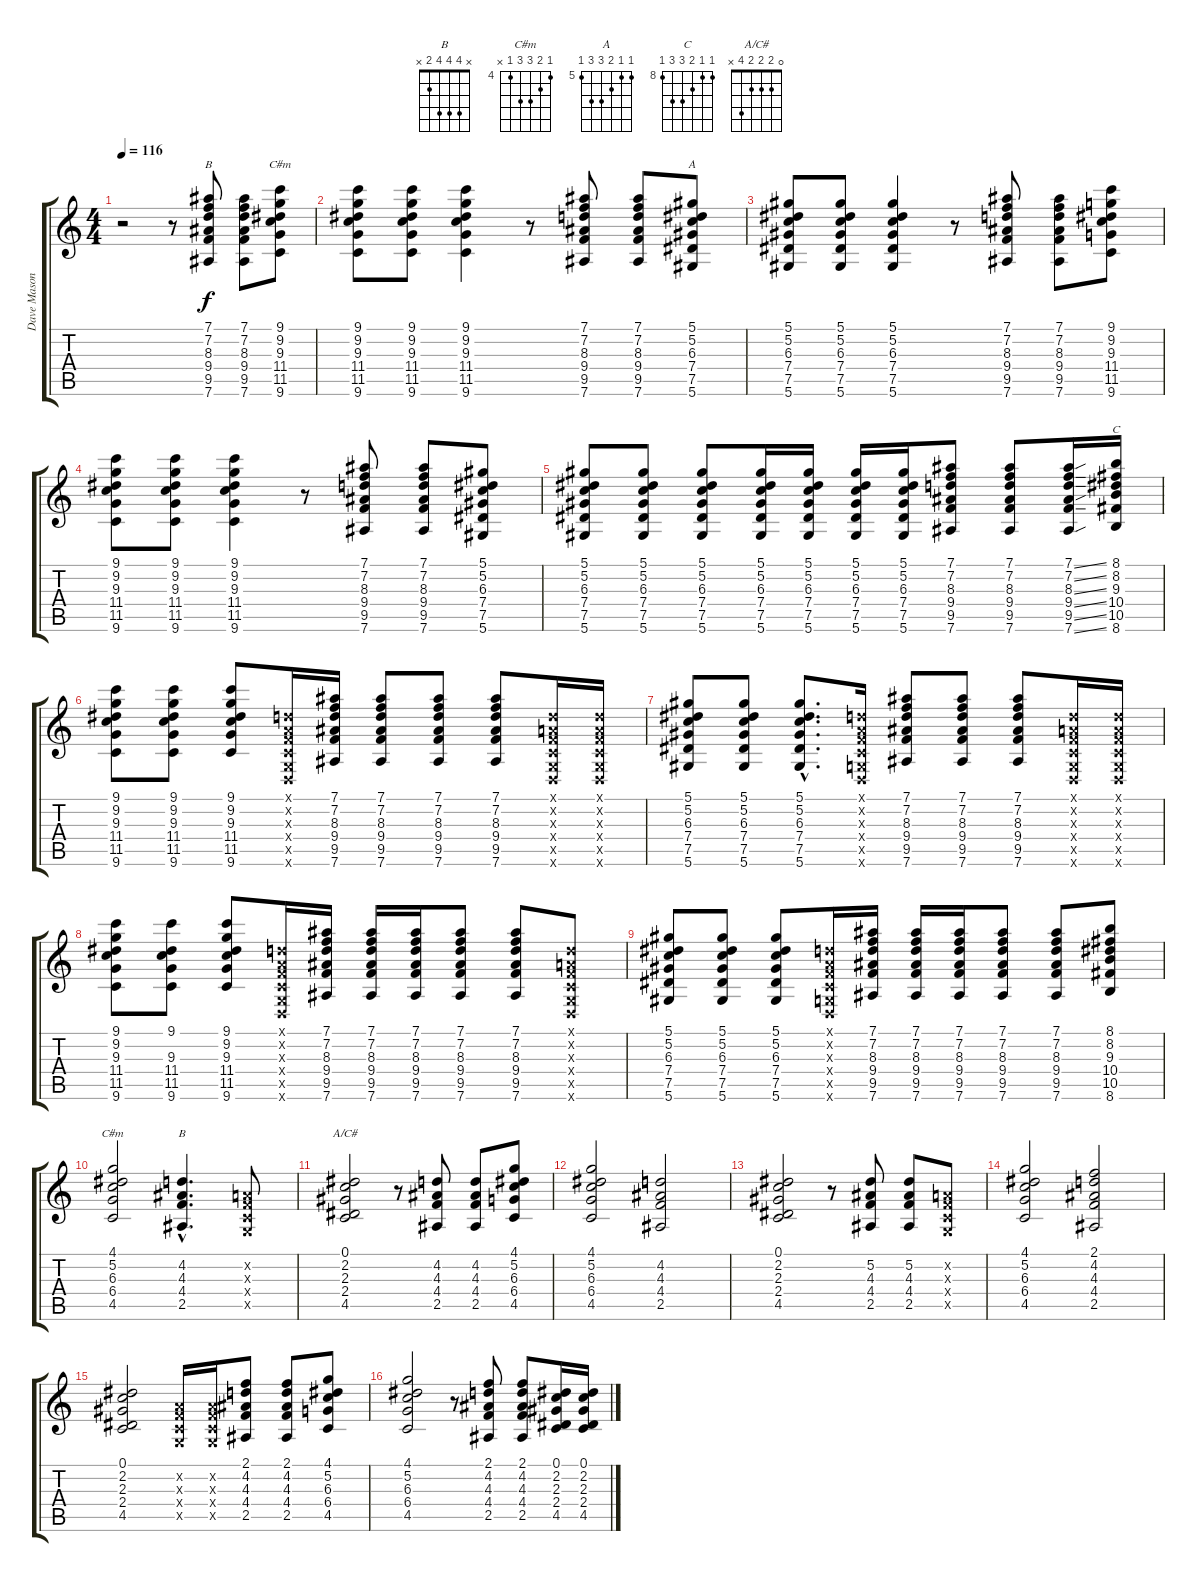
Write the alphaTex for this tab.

\track ("Dave Mason" "Dave Mason") {instrument acousticguitarsteel}
\staff {score tabs}
\tuning (Eb4 Bb3 Gb3 Db3 Ab2 Eb2) {hide}
\chord ("B" 7 7 8 9 9 7) {firstfret 7}
\chord ("C#m" 9 9 9 11 11 9) {firstfret 9}
\chord ("A" 5 5 6 7 7 5) {firstfret 5}
\chord ("C" 8 8 9 10 10 8) {firstfret 8}
\chord ("C#m" 4 5 6 6 4 x) {firstfret 4}
\chord ("B" x 4 4 4 2 x)
\chord ("A/C#" 0 2 2 2 4 x)
\ts (4 4)
\tempo 116
\clef g2
\ks c
r.2{dy f instrument acousticguitarsteel} r.8 (7.1 7.2 8.3 9.4 9.5 7.6).8{ch "B"} (7.1 7.2 8.3 9.4 9.5 7.6).8 (9.1 9.2 9.3 11.4 11.5 9.6).8{ch "C#m"} |
(9.1 9.2 9.3 11.4 11.5 9.6).8 (9.1 9.2 9.3 11.4 11.5 9.6).8 (9.1 9.2 9.3 11.4 11.5 9.6).4 r.8 (7.1 7.2 8.3 9.4 9.5 7.6).8 (7.1 7.2 8.3 9.4 9.5 7.6).8 (5.1 5.2 6.3 7.4 7.5 5.6).8{ch "A"} |
(5.1 5.2 6.3 7.4 7.5 5.6).8 (5.1 5.2 6.3 7.4 7.5 5.6).8 (5.1 5.2 6.3 7.4 7.5 5.6).4 r.8 (7.1 7.2 8.3 9.4 9.5 7.6).8 (7.1 7.2 8.3 9.4 9.5 7.6).8 (9.1 9.2 9.3 11.4 11.5 9.6).8 |
(9.1 9.2 9.3 11.4 11.5 9.6).8 (9.1 9.2 9.3 11.4 11.5 9.6).8 (9.1 9.2 9.3 11.4 11.5 9.6).4 r.8 (7.1 7.2 8.3 9.4 9.5 7.6).8 (7.1 7.2 8.3 9.4 9.5 7.6).8 (5.1 5.2 6.3 7.4 7.5 5.6).8 |
(5.1 5.2 6.3 7.4 7.5 5.6).8 (5.1 5.2 6.3 7.4 7.5 5.6).8 (5.1 5.2 6.3 7.4 7.5 5.6).8 (5.1 5.2 6.3 7.4 7.5 5.6).16 (5.1 5.2 6.3 7.4 7.5 5.6).16 (5.1 5.2 6.3 7.4 7.5 5.6).16 (5.1 5.2 6.3 7.4 7.5 5.6).16 (7.1 7.2 8.3 9.4 9.5 7.6).8 (7.1 7.2 8.3 9.4 9.5 7.6).8 (7.1{ss} 7.2{ss} 8.3{ss} 9.4{ss} 9.5{ss} 7.6{ss}).16 (8.1 8.2 9.3 10.4 10.5 8.6).16{ch "C"} |
(9.1 9.2 9.3 11.4 11.5 9.6).8 (9.1 9.2 9.3 11.4 11.5 9.6).8 (9.1 9.2 9.3 11.4 11.5 9.6).8 (-1.1{x} -1.2{x} -1.3{x} -1.4{x} -1.5{x} -1.6{x}).16 (7.1 7.2 8.3 9.4 9.5 7.6).16 (7.1 7.2 8.3 9.4 9.5 7.6).8 (7.1 7.2 8.3 9.4 9.5 7.6).8 (7.1 7.2 8.3 9.4 9.5 7.6).8 (-1.1{x} -1.2{x} -1.3{x} -1.4{x} -1.5{x} -1.6{x}).16 (-1.1{x} -1.2{x} -1.3{x} -1.4{x} -1.5{x} -1.6{x}).16 |
(5.1 5.2 6.3 7.4 7.5 5.6).8 (5.1 5.2 6.3 7.4 7.5 5.6).8 (5.1{hac} 5.2{hac} 6.3{hac} 7.4{hac} 7.5{hac} 5.6{hac}).8{d} (-1.1{x} -1.2{x} -1.3{x} -1.4{x} -1.5{x} -1.6{x}).16 (7.1 7.2 8.3 9.4 9.5 7.6).8 (7.1 7.2 8.3 9.4 9.5 7.6).8 (7.1 7.2 8.3 9.4 9.5 7.6).8 (-1.1{x} -1.2{x} -1.3{x} -1.4{x} -1.5{x} -1.6{x}).16 (-1.1{x} -1.2{x} -1.3{x} -1.4{x} -1.5{x} -1.6{x}).16 |
(9.1 9.2 9.3 11.4 11.5 9.6).8 (9.1 9.3 11.4 11.5 9.6).8 (9.1 9.2 9.3 11.4 11.5 9.6).8 (-1.1{x} -1.2{x} -1.3{x} -1.4{x} -1.5{x} -1.6{x}).16 (7.1 7.2 8.3 9.4 9.5 7.6).16 (7.1 7.2 8.3 9.4 9.5 7.6).16 (7.1 7.2 8.3 9.4 9.5 7.6).16 (7.1 7.2 8.3 9.4 9.5 7.6).8 (7.1 7.2 8.3 9.4 9.5 7.6).8 (-1.1{x} -1.2{x} -1.3{x} -1.4{x} -1.5{x} -1.6{x}).8 |
(5.1 5.2 6.3 7.4 7.5 5.6).8 (5.1 5.2 6.3 7.4 7.5 5.6).8 (5.1 5.2 6.3 7.4 7.5 5.6).8 (-1.1{x} -1.2{x} -1.3{x} -1.4{x} -1.5{x} -1.6{x}).16 (7.1 7.2 8.3 9.4 9.5 7.6).16 (7.1 7.2 8.3 9.4 9.5 7.6).16 (7.1 7.2 8.3 9.4 9.5 7.6).16 (7.1 7.2 8.3 9.4 9.5 7.6).8 (7.1 7.2 8.3 9.4 9.5 7.6).8 (8.1 8.2 9.3 10.4 10.5 8.6).8 |
(4.1 5.2 6.3 6.4 4.5).2{ch "C#m"} (4.2{hac} 4.3{hac} 4.4{hac} 2.5{hac}).4{d ch "B"} (-1.2{x} -1.3{x} -1.4{x} -1.5{x}).8 |
(0.1 2.2 2.3 2.4 4.5).2{ch "A/C#"} r.8 (4.2 4.3 4.4 2.5).8 (4.2 4.3 4.4 2.5).8 (4.1 5.2 6.3 6.4 4.5).8 |
(4.1 5.2 6.3 6.4 4.5).2 (4.2 4.3 4.4 2.5).2 |
(0.1 2.2 2.3 2.4 4.5).2 r.8 (5.2 4.3 4.4 2.5).8 (5.2 4.3 4.4 2.5).8 (-1.2{x} -1.3{x} -1.4{x} -1.5{x}).8 |
(4.1 5.2 6.3 6.4 4.5).2 (2.1 4.2 4.3 4.4 2.5).2 |
(0.1 2.2 2.3 2.4 4.5).2 (-1.2{x} -1.3{x} -1.4{x} -1.5{x}).16 (-1.2{x} -1.3{x} -1.4{x} -1.5{x}).16 (2.1 4.2 4.3 4.4 2.5).8 (2.1 4.2 4.3 4.4 2.5).8 (4.1 5.2 6.3 6.4 4.5).8 |
(4.1 5.2 6.3 6.4 4.5).2 r.8 (2.1 4.2 4.3 4.4 2.5).8 (2.1 4.2 4.3 4.4 2.5).8 (0.1 2.2 2.3 2.4 4.5).16 (0.1 2.2 2.3 2.4 4.5).16
